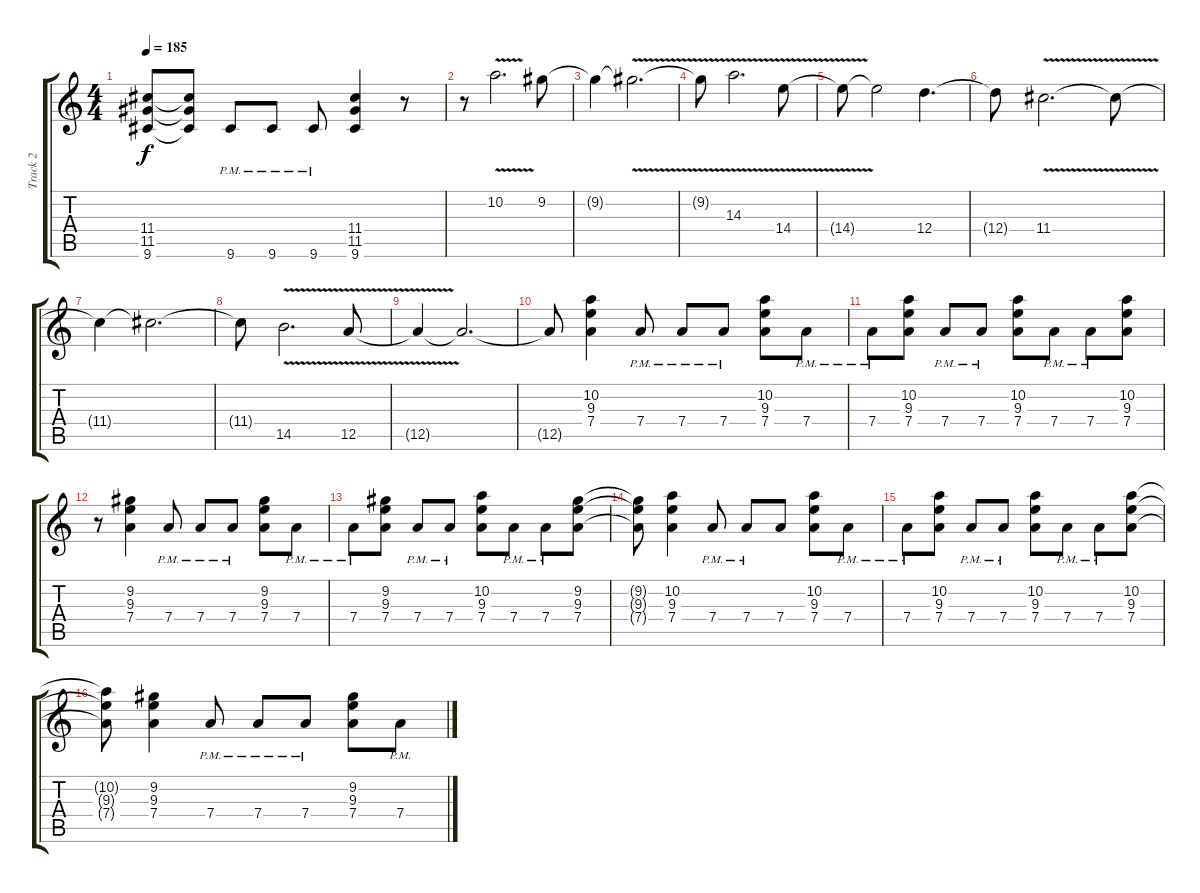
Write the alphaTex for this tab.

\track ("Track 2" "Track 2") {instrument overdrivenguitar}
\staff {score tabs}
\tuning (E4 B3 G3 D3 A2 E2) {hide}
\ts (4 4)
\tempo 185
\clef g2
\ks c
(11.4 11.5 9.6).8{dy f} (11.4{t} 11.5{t} 9.6{t}).8 9.6{pm}.8 9.6{pm}.8 9.6{pm}.8 (11.4 11.5 9.6).4 r.8 |
r.8 10.2{v}.2{d} 9.2.8 |
9.2{t}.4 9.2{v t}.2{d} |
9.2{t}.8 14.3{v}.2{d} 14.4{v}.8 |
14.4{t}.8 14.4{t}.2 12.4.4{d} |
12.4{t}.8 11.4{v}.2{d} 11.4{t}.8 |
11.4{t}.4 11.4{t}.2{d} |
11.4{t}.8 14.5{v}.2{d} 12.5{v}.8 |
12.5{t}.4 12.5{t}.2{d} |
12.5{t}.8 (10.2 9.3 7.4).4 7.4{pm}.8 7.4{pm}.8 7.4{pm}.8 (10.2 9.3 7.4).8 7.4{pm}.8 |
7.4{pm}.8 (10.2 9.3 7.4).8 7.4{pm}.8 7.4{pm}.8 (10.2 9.3 7.4).8 7.4{pm}.8 7.4{pm}.8 (10.2 9.3 7.4).8 |
r.8 (9.2 9.3 7.4).4 7.4{pm}.8 7.4{pm}.8 7.4{pm}.8 (9.2 9.3 7.4).8 7.4{pm}.8 |
7.4{pm}.8 (9.2 9.3 7.4).8 7.4{pm}.8 7.4{pm}.8 (10.2 9.3 7.4).8 7.4{pm}.8 7.4{pm}.8 (9.2 9.3 7.4).8 |
(9.2{t} 9.3{t} 7.4{t}).8 (10.2 9.3 7.4).4 7.4{pm}.8 7.4{pm}.8 7.4.8 (10.2 9.3 7.4).8 7.4{pm}.8 |
7.4{pm}.8 (10.2 9.3 7.4).8 7.4{pm}.8 7.4{pm}.8 (10.2 9.3 7.4).8 7.4{pm}.8 7.4{pm}.8 (10.2 9.3 7.4).8 |
(10.2{t} 9.3{t} 7.4{t}).8 (9.2 9.3 7.4).4 7.4{pm}.8 7.4{pm}.8 7.4{pm}.8 (9.2 9.3 7.4).8 7.4{pm}.8
